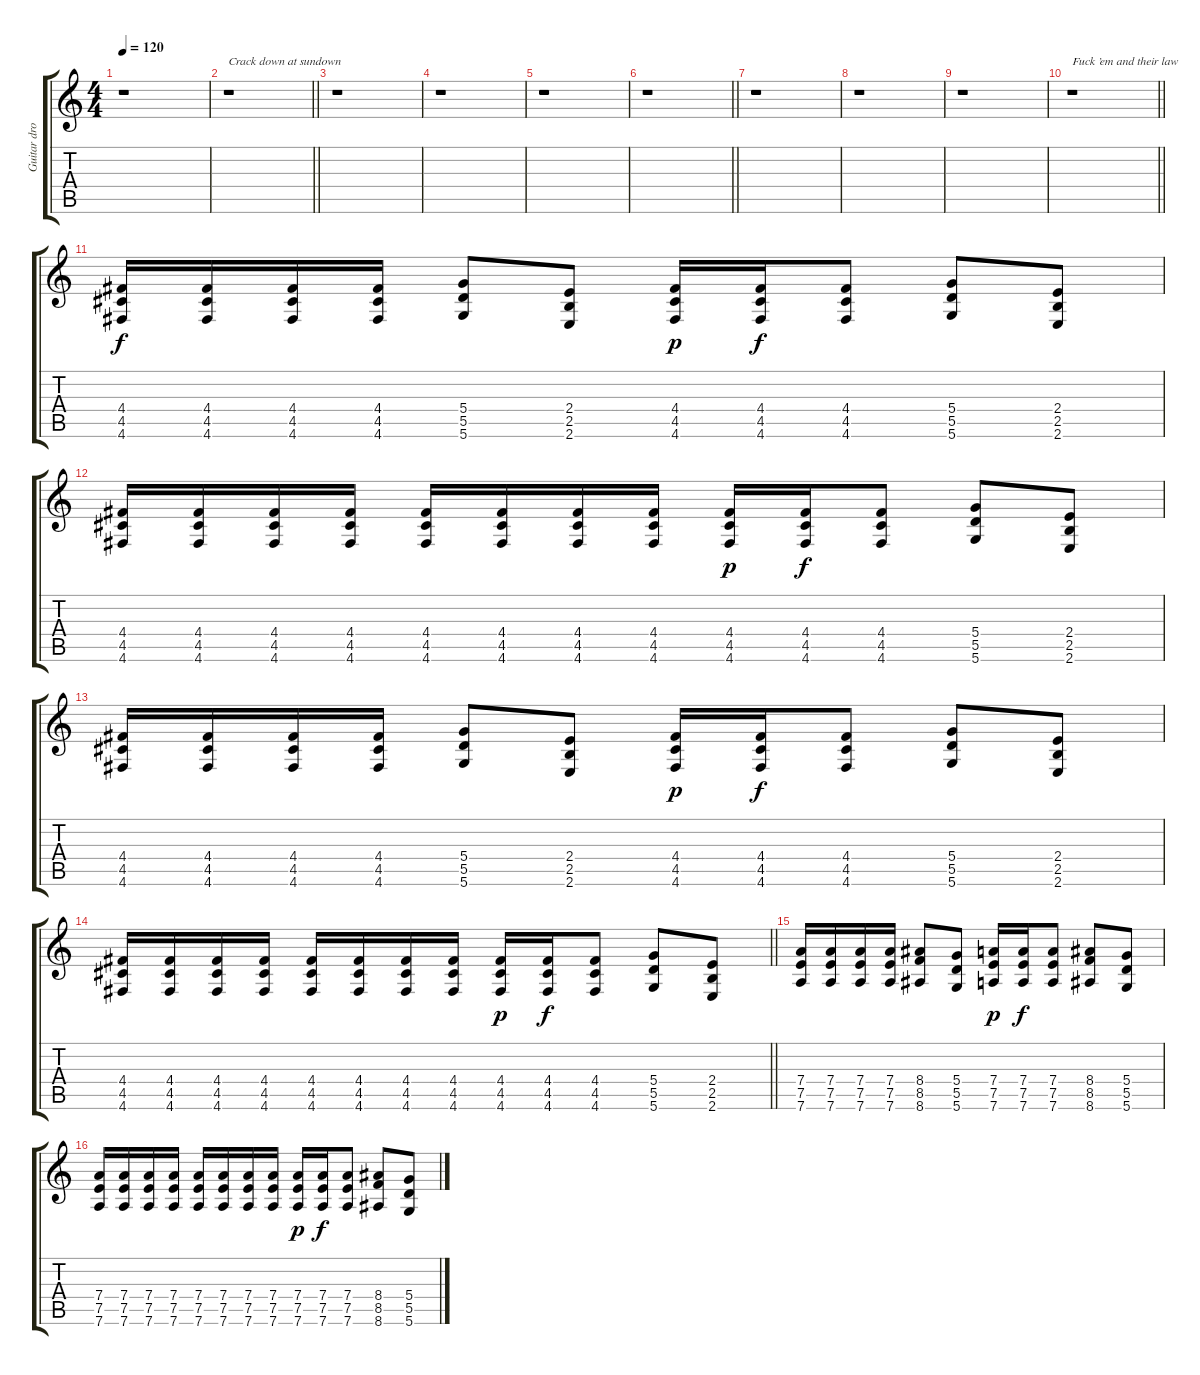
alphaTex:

\track ("Guitar dropped D" "Guitar dro") {instrument distortionguitar}
\staff {score tabs}
\tuning (E4 B3 G3 D3 A2 D2) {hide}
\ts (4 4)
\tempo 120
\clef g2
\ks c
r.1{dy f} |
\barLineRight lightlight
r.1{txt "Crack down at sundown "} |
r.1 |
r.1 |
r.1 |
\barLineRight lightlight
r.1 |
r.1 |
r.1 |
r.1 |
\barLineRight lightlight
r.1{txt "Fuck ’em and their law "} |
(4.4 4.5 4.6).16{volume 10} (4.4 4.5 4.6).16 (4.4 4.5 4.6).16 (4.4 4.5 4.6).16 (5.4 5.5 5.6).8 (2.4 2.5 2.6).8 (4.4 4.5 4.6).16{dy p} (4.4 4.5 4.6).16{dy f} (4.4 4.5 4.6).8 (5.4 5.5 5.6).8 (2.4 2.5 2.6).8 |
(4.4 4.5 4.6).16 (4.4 4.5 4.6).16 (4.4 4.5 4.6).16 (4.4 4.5 4.6).16 (4.4 4.5 4.6).16 (4.4 4.5 4.6).16 (4.4 4.5 4.6).16 (4.4 4.5 4.6).16 (4.4 4.5 4.6).16{dy p} (4.4 4.5 4.6).16{dy f} (4.4 4.5 4.6).8 (5.4 5.5 5.6).8 (2.4 2.5 2.6).8 |
(4.4 4.5 4.6).16 (4.4 4.5 4.6).16 (4.4 4.5 4.6).16 (4.4 4.5 4.6).16 (5.4 5.5 5.6).8 (2.4 2.5 2.6).8 (4.4 4.5 4.6).16{dy p} (4.4 4.5 4.6).16{dy f} (4.4 4.5 4.6).8 (5.4 5.5 5.6).8 (2.4 2.5 2.6).8 |
\barLineRight lightlight
(4.4 4.5 4.6).16 (4.4 4.5 4.6).16 (4.4 4.5 4.6).16 (4.4 4.5 4.6).16 (4.4 4.5 4.6).16 (4.4 4.5 4.6).16 (4.4 4.5 4.6).16 (4.4 4.5 4.6).16 (4.4 4.5 4.6).16{dy p} (4.4 4.5 4.6).16{dy f} (4.4 4.5 4.6).8 (5.4 5.5 5.6).8 (2.4 2.5 2.6).8 |
(7.4 7.5 7.6).16 (7.4 7.5 7.6).16 (7.4 7.5 7.6).16 (7.4 7.5 7.6).16 (8.4 8.5 8.6).8 (5.4 5.5 5.6).8 (7.4 7.5 7.6).16{dy p} (7.4 7.5 7.6).16{dy f} (7.4 7.5 7.6).8 (8.4 8.5 8.6).8 (5.4 5.5 5.6).8 |
(7.4 7.5 7.6).16 (7.4 7.5 7.6).16 (7.4 7.5 7.6).16 (7.4 7.5 7.6).16 (7.4 7.5 7.6).16 (7.4 7.5 7.6).16 (7.4 7.5 7.6).16 (7.4 7.5 7.6).16 (7.4 7.5 7.6).16{dy p} (7.4 7.5 7.6).16{dy f} (7.4 7.5 7.6).8 (8.4 8.5 8.6).8 (5.4 5.5 5.6).8
